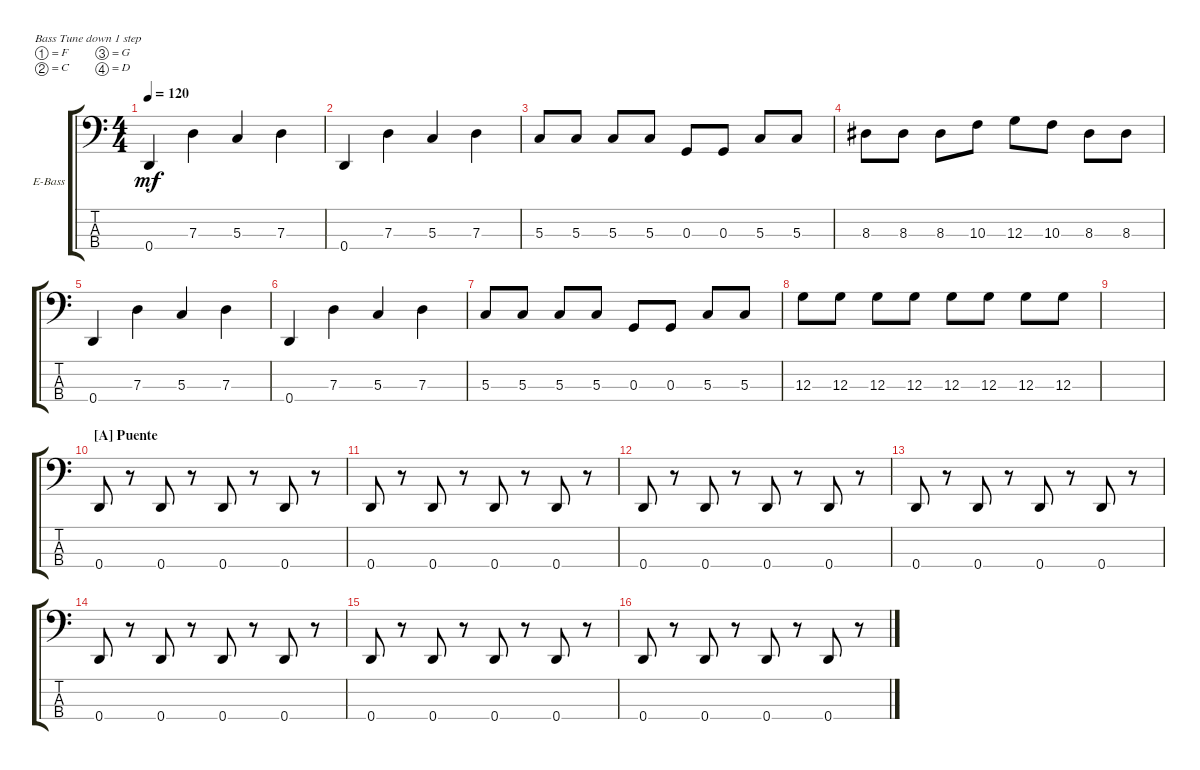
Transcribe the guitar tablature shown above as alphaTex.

\bracketExtendMode groupsimilarinstruments
\firstSystemTrackNameOrientation horizontal
\otherSystemsTrackNameOrientation horizontal
\track ("Bass Ghoul" "E-Bass") {instrument electricbassfinger}
\staff {score tabs}
\tuning (F2 C2 G1 D1)
\ts (4 4)
\tempo 120
\clef f4
\ks c
0.4.4{dy mf} 7.3.4 5.3.4 7.3.4 |
0.4.4 7.3.4 5.3.4 7.3.4 |
5.3.8 5.3.8 5.3.8 5.3.8 0.3.8 0.3.8 5.3.8 5.3.8 |
8.3.8 8.3.8 8.3.8 10.3.8 12.3.8 10.3.8 8.3.8 8.3.8 |
0.4.4 7.3.4 5.3.4 7.3.4 |
0.4.4 7.3.4 5.3.4 7.3.4 |
5.3.8 5.3.8 5.3.8 5.3.8 0.3.8 0.3.8 5.3.8 5.3.8 |
12.3.8 12.3.8 12.3.8 12.3.8 12.3.8 12.3.8 12.3.8 12.3.8 |
|
\section ("A" "Puente")
0.4.8 r.8 0.4.8 r.8 0.4.8 r.8 0.4.8 r.8 |
0.4.8 r.8 0.4.8 r.8 0.4.8 r.8 0.4.8 r.8 |
0.4.8 r.8 0.4.8 r.8 0.4.8 r.8 0.4.8 r.8 |
0.4.8 r.8 0.4.8 r.8 0.4.8 r.8 0.4.8 r.8 |
0.4.8 r.8 0.4.8 r.8 0.4.8 r.8 0.4.8 r.8 |
0.4.8 r.8 0.4.8 r.8 0.4.8 r.8 0.4.8 r.8 |
0.4.8 r.8 0.4.8 r.8 0.4.8 r.8 0.4.8 r.8
